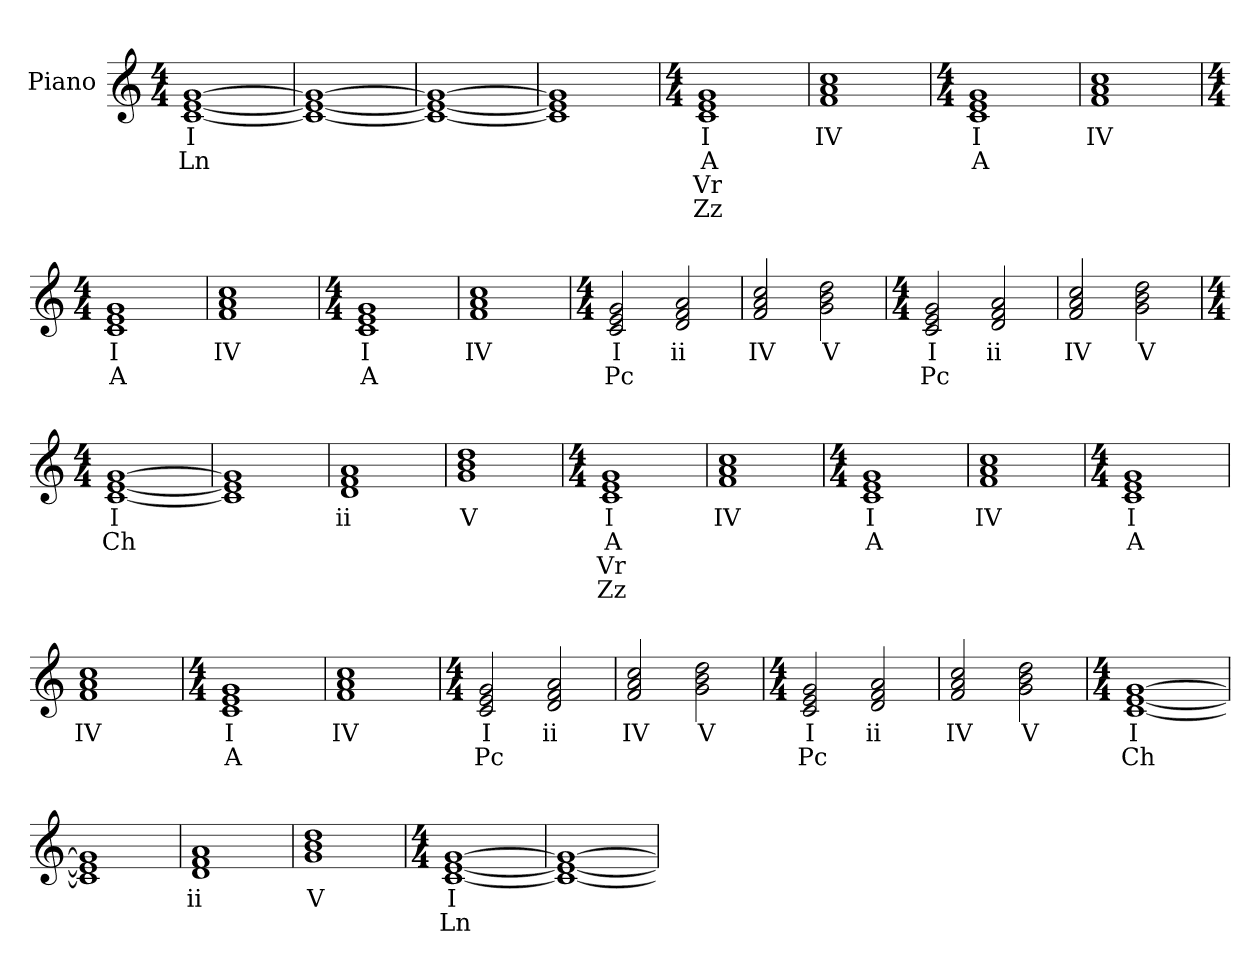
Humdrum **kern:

**kern	**text	**text	**text	**text
*part1	*part1	*part1	*part1	*part1
*staff1	*staff1	*staff1	*staff1	*staff1
*I"Piano	*	*	*	*
*I'Pno	*	*	*	*
*k[]	*	*	*	*
*C:	*	*	*	*
*M4/4	*	*	*	*
=	=	=	=	=
[1c [1e [1g	I	Ln	.	.
=	=	=	=	=
*k[]	*	*	*	*
*C:	*	*	*	*
1c_ 1e_ 1g_	.	.	.	.
=	=	=	=	=
*k[]	*	*	*	*
*C:	*	*	*	*
1c_ 1e_ 1g_	.	.	.	.
=	=	=	=	=
*k[]	*	*	*	*
*C:	*	*	*	*
1c] 1e] 1g]	.	.	.	.
=	=	=	=	=
*k[]	*	*	*	*
*C:	*	*	*	*
*M4/4	*	*	*	*
1c 1e 1g	I	A	Vr	Zz
=	=	=	=	=
*k[]	*	*	*	*
*C:	*	*	*	*
1f 1a 1cc	IV	.	.	.
=	=	=	=	=
*k[]	*	*	*	*
*C:	*	*	*	*
*M4/4	*	*	*	*
1c 1e 1g	I	A	.	.
=	=	=	=	=
*k[]	*	*	*	*
*C:	*	*	*	*
1f 1a 1cc	IV	.	.	.
=	=	=	=	=
*k[]	*	*	*	*
*C:	*	*	*	*
*M4/4	*	*	*	*
1c 1e 1g	I	A	.	.
=	=	=	=	=
*k[]	*	*	*	*
*C:	*	*	*	*
1f 1a 1cc	IV	.	.	.
=	=	=	=	=
*k[]	*	*	*	*
*C:	*	*	*	*
*M4/4	*	*	*	*
1c 1e 1g	I	A	.	.
=	=	=	=	=
*k[]	*	*	*	*
*C:	*	*	*	*
1f 1a 1cc	IV	.	.	.
=	=	=	=	=
*k[]	*	*	*	*
*C:	*	*	*	*
*M4/4	*	*	*	*
2c 2e 2g	I	Pc	.	.
2d 2f 2a	ii	.	.	.
=	=	=	=	=
*k[]	*	*	*	*
*C:	*	*	*	*
2f 2a 2cc	IV	.	.	.
2g 2b 2dd	V	.	.	.
=	=	=	=	=
*k[]	*	*	*	*
*C:	*	*	*	*
*M4/4	*	*	*	*
2c 2e 2g	I	Pc	.	.
2d 2f 2a	ii	.	.	.
=	=	=	=	=
*k[]	*	*	*	*
*C:	*	*	*	*
2f 2a 2cc	IV	.	.	.
2g 2b 2dd	V	.	.	.
=	=	=	=	=
*k[]	*	*	*	*
*C:	*	*	*	*
*M4/4	*	*	*	*
[1c [1e [1g	I	Ch	.	.
=	=	=	=	=
*k[]	*	*	*	*
*C:	*	*	*	*
1c] 1e] 1g]	.	.	.	.
=	=	=	=	=
*k[]	*	*	*	*
*C:	*	*	*	*
1d 1f 1a	ii	.	.	.
=	=	=	=	=
*k[]	*	*	*	*
*C:	*	*	*	*
1g 1b 1dd	V	.	.	.
=	=	=	=	=
*k[]	*	*	*	*
*C:	*	*	*	*
*M4/4	*	*	*	*
1c 1e 1g	I	A	Vr	Zz
=	=	=	=	=
*k[]	*	*	*	*
*C:	*	*	*	*
1f 1a 1cc	IV	.	.	.
=	=	=	=	=
*k[]	*	*	*	*
*C:	*	*	*	*
*M4/4	*	*	*	*
1c 1e 1g	I	A	.	.
=	=	=	=	=
*k[]	*	*	*	*
*C:	*	*	*	*
1f 1a 1cc	IV	.	.	.
=	=	=	=	=
*k[]	*	*	*	*
*C:	*	*	*	*
*M4/4	*	*	*	*
1c 1e 1g	I	A	.	.
=	=	=	=	=
*k[]	*	*	*	*
*C:	*	*	*	*
1f 1a 1cc	IV	.	.	.
=	=	=	=	=
*k[]	*	*	*	*
*C:	*	*	*	*
*M4/4	*	*	*	*
1c 1e 1g	I	A	.	.
=	=	=	=	=
*k[]	*	*	*	*
*C:	*	*	*	*
1f 1a 1cc	IV	.	.	.
=	=	=	=	=
*k[]	*	*	*	*
*C:	*	*	*	*
*M4/4	*	*	*	*
2c 2e 2g	I	Pc	.	.
2d 2f 2a	ii	.	.	.
=	=	=	=	=
*k[]	*	*	*	*
*C:	*	*	*	*
2f 2a 2cc	IV	.	.	.
2g 2b 2dd	V	.	.	.
=	=	=	=	=
*k[]	*	*	*	*
*C:	*	*	*	*
*M4/4	*	*	*	*
2c 2e 2g	I	Pc	.	.
2d 2f 2a	ii	.	.	.
=	=	=	=	=
*k[]	*	*	*	*
*C:	*	*	*	*
2f 2a 2cc	IV	.	.	.
2g 2b 2dd	V	.	.	.
=	=	=	=	=
*k[]	*	*	*	*
*C:	*	*	*	*
*M4/4	*	*	*	*
[1c [1e [1g	I	Ch	.	.
=	=	=	=	=
*k[]	*	*	*	*
*C:	*	*	*	*
1c] 1e] 1g]	.	.	.	.
=	=	=	=	=
*k[]	*	*	*	*
*C:	*	*	*	*
1d 1f 1a	ii	.	.	.
=	=	=	=	=
*k[]	*	*	*	*
*C:	*	*	*	*
1g 1b 1dd	V	.	.	.
=	=	=	=	=
*k[]	*	*	*	*
*C:	*	*	*	*
*M4/4	*	*	*	*
[1c [1e [1g	I	Ln	.	.
=	=	=	=	=
*k[]	*	*	*	*
*C:	*	*	*	*
1c_ 1e_ 1g_	.	.	.	.
=	=	=	=	=
*-	*-	*-	*-	*-
